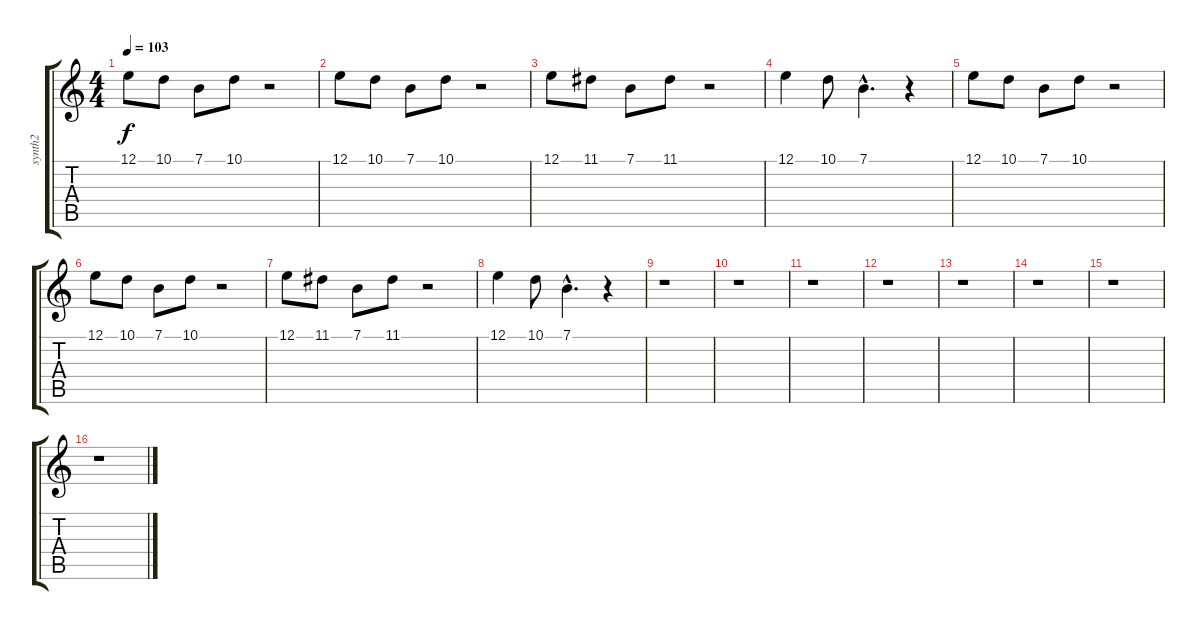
\track ("synth2" "synth2") {instrument electricpiano2}
\staff {score tabs}
\tuning (E4 B3 G3 D3 A2 E2) {hide}
\ts (4 4)
\tempo 103
\clef g2
\ks c
12.1.8{dy f} 10.1.8 7.1.8 10.1.8 r.2 |
12.1.8 10.1.8 7.1.8 10.1.8 r.2 |
12.1.8 11.1.8 7.1.8 11.1.8 r.2 |
12.1.4 10.1.8 7.1{hac}.4{d} r.4 |
12.1.8 10.1.8 7.1.8 10.1.8 r.2 |
12.1.8 10.1.8 7.1.8 10.1.8 r.2 |
12.1.8 11.1.8 7.1.8 11.1.8 r.2 |
12.1.4 10.1.8 7.1{hac}.4{d} r.4 |
r.1 |
r.1 |
r.1 |
r.1 |
r.1 |
r.1 |
r.1 |
r.1
